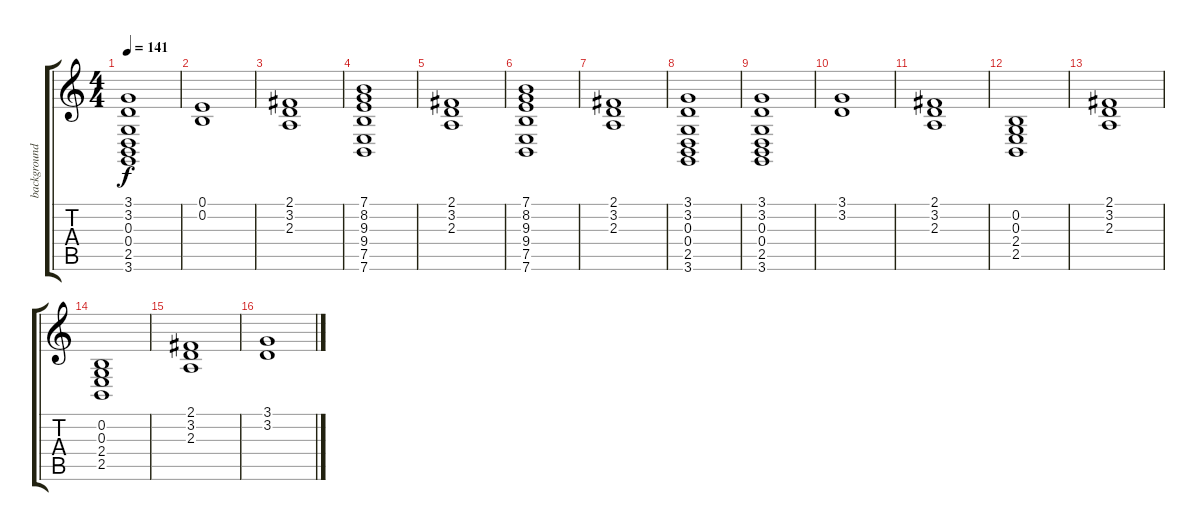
\track ("backgroundmusic" "background") {instrument panflute}
\staff {score tabs}
\tuning (E4 B3 G3 D3 A2 E2) {hide}
\ts (4 4)
\tempo 141
\clef g2
\ks c
(3.1 3.2 0.3 0.4 2.5 3.6).1{dy f volume 7 instrument choiraahs} |
(0.1 0.2).1{volume 7 instrument choiraahs} |
(2.1 3.2 2.3).1 |
(7.1 8.2 9.3 9.4 7.5 7.6).1{volume 8 instrument choiraahs} |
(2.1 3.2 2.3).1{volume 7 instrument choiraahs} |
(7.1 8.2 9.3 9.4 7.5 7.6).1 |
(2.1 3.2 2.3).1{volume 7 instrument choiraahs} |
(3.1 3.2 0.3 0.4 2.5 3.6).1{volume 7 instrument choiraahs} |
(3.1 3.2 0.3 0.4 2.5 3.6).1{volume 7 instrument choiraahs} |
(3.1 3.2).1{volume 7 instrument stringensemble1} |
(2.1 3.2 2.3).1{volume 8 instrument stringensemble1} |
(0.2 0.3 2.4 2.5).1 |
(2.1 3.2 2.3).1 |
(0.2 0.3 2.4 2.5).1{volume 8 instrument stringensemble1} |
(2.1 3.2 2.3).1 |
(3.1 3.2).1
